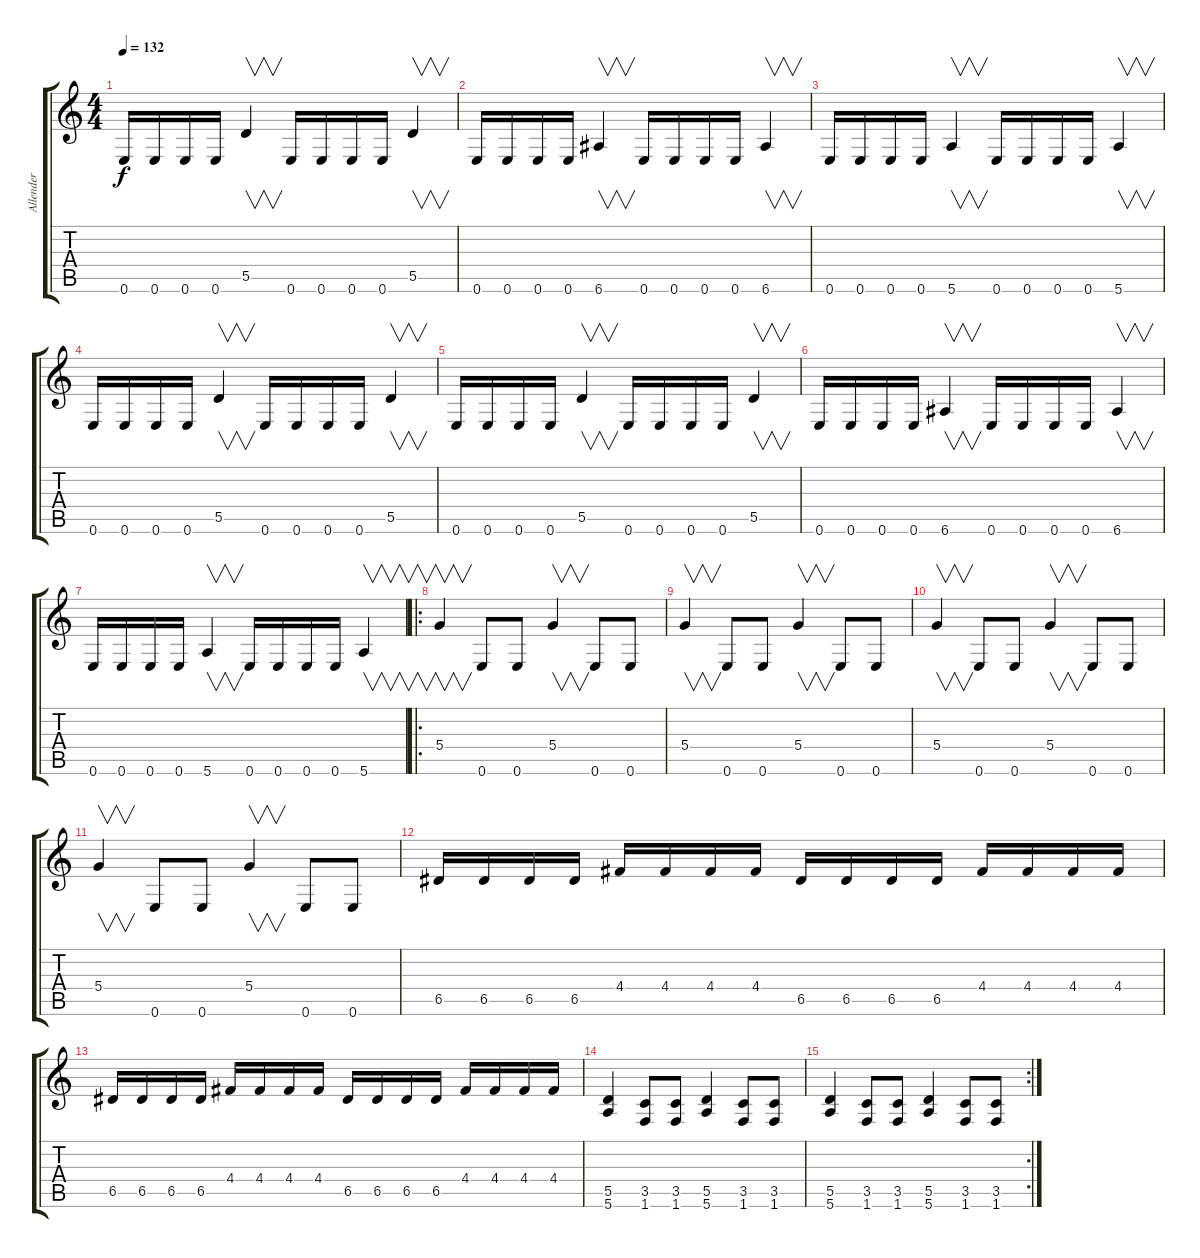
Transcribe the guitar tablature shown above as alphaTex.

\track ("Allender" "Allender") {instrument distortionguitar}
\staff {score tabs}
\tuning (E4 B3 G3 D3 A2 E2) {hide}
\ts (4 4)
\tempo 132
\clef g2
\ks c
0.6.16{dy f} 0.6.16 0.6.16 0.6.16 5.5.4{v} 0.6.16 0.6.16 0.6.16 0.6.16 5.5.4{v} |
0.6.16 0.6.16 0.6.16 0.6.16 6.6.4{v} 0.6.16 0.6.16 0.6.16 0.6.16 6.6.4{v} |
0.6.16 0.6.16 0.6.16 0.6.16 5.6.4{v} 0.6.16 0.6.16 0.6.16 0.6.16 5.6.4{v} |
0.6.16 0.6.16 0.6.16 0.6.16 5.5.4{v} 0.6.16 0.6.16 0.6.16 0.6.16 5.5.4{v} |
0.6.16 0.6.16 0.6.16 0.6.16 5.5.4{v} 0.6.16 0.6.16 0.6.16 0.6.16 5.5.4{v} |
0.6.16 0.6.16 0.6.16 0.6.16 6.6.4{v} 0.6.16 0.6.16 0.6.16 0.6.16 6.6.4{v} |
0.6.16 0.6.16 0.6.16 0.6.16 5.6.4{v} 0.6.16 0.6.16 0.6.16 0.6.16 5.6.4{v} |
\ro
5.4.4{v} 0.6.8 0.6.8 5.4.4{v} 0.6.8 0.6.8 |
5.4.4{v} 0.6.8 0.6.8 5.4.4{v} 0.6.8 0.6.8 |
5.4.4{v} 0.6.8 0.6.8 5.4.4{v} 0.6.8 0.6.8 |
5.4.4{v} 0.6.8 0.6.8 5.4.4{v} 0.6.8 0.6.8 |
6.5.16 6.5.16 6.5.16 6.5.16 4.4.16 4.4.16 4.4.16 4.4.16 6.5.16 6.5.16 6.5.16 6.5.16 4.4.16 4.4.16 4.4.16 4.4.16 |
6.5.16 6.5.16 6.5.16 6.5.16 4.4.16 4.4.16 4.4.16 4.4.16 6.5.16 6.5.16 6.5.16 6.5.16 4.4.16 4.4.16 4.4.16 4.4.16 |
(5.5 5.6).4 (3.5 1.6).8 (3.5 1.6).8 (5.5 5.6).4 (3.5 1.6).8 (3.5 1.6).8 |
\rc 2
(5.5 5.6).4 (3.5 1.6).8 (3.5 1.6).8 (5.5 5.6).4 (3.5 1.6).8 (3.5 1.6).8
